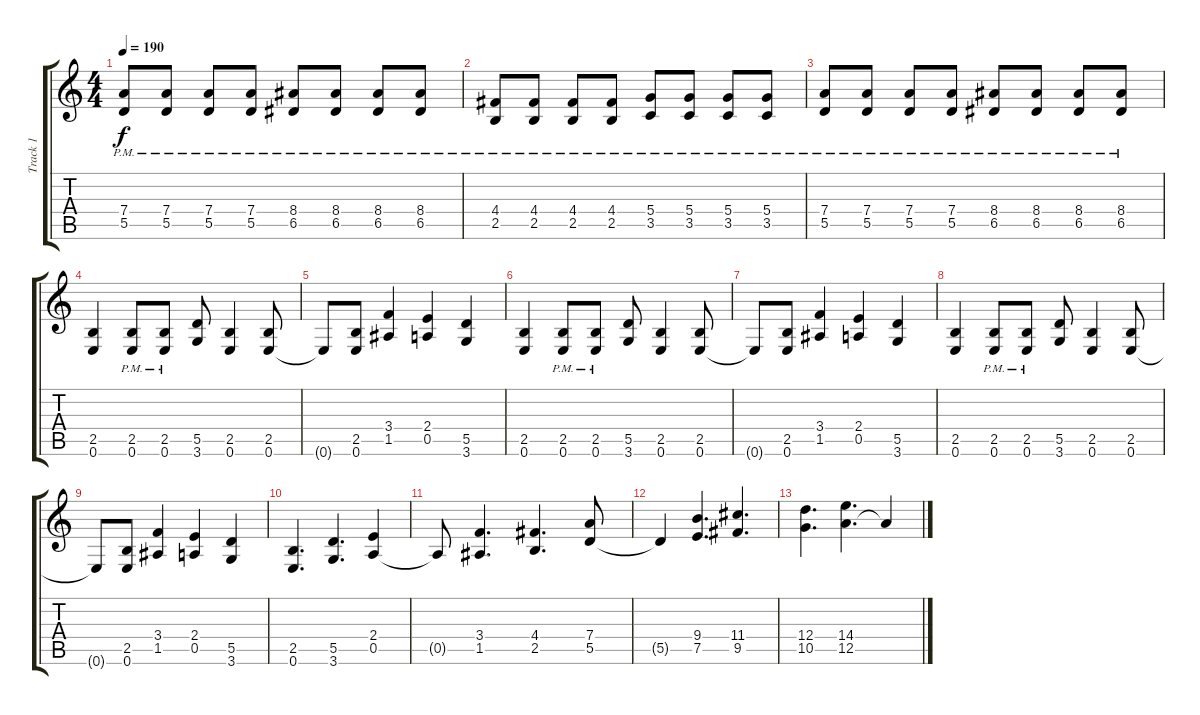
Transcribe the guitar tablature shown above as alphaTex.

\track ("Track 1" "Track 1") {instrument distortionguitar}
\staff {score tabs}
\tuning (E4 B3 G3 D3 A2 E2) {hide}
\ts (4 4)
\tempo 190
\clef g2
\ks c
(7.4{pm} 5.5{pm}).8{dy f} (7.4{pm} 5.5{pm}).8 (7.4{pm} 5.5{pm}).8 (7.4{pm} 5.5{pm}).8 (8.4{pm} 6.5{pm}).8 (8.4{pm} 6.5{pm}).8 (8.4{pm} 6.5{pm}).8 (8.4{pm} 6.5{pm}).8 |
(4.4{pm} 2.5{pm}).8 (4.4{pm} 2.5{pm}).8 (4.4{pm} 2.5{pm}).8 (4.4{pm} 2.5{pm}).8 (5.4{pm} 3.5{pm}).8 (5.4{pm} 3.5{pm}).8 (5.4{pm} 3.5{pm}).8 (5.4{pm} 3.5{pm}).8 |
(7.4{pm} 5.5{pm}).8 (7.4{pm} 5.5{pm}).8 (7.4{pm} 5.5{pm}).8 (7.4{pm} 5.5{pm}).8 (8.4{pm} 6.5{pm}).8 (8.4{pm} 6.5{pm}).8 (8.4{pm} 6.5{pm}).8 (8.4{pm} 6.5{pm}).8 |
(2.5 0.6).4 (2.5{pm} 0.6{pm}).8 (2.5{pm} 0.6{pm}).8 (5.5 3.6).8 (2.5 0.6).4 (2.5 0.6).8 |
0.6{t}.8 (2.5 0.6).8 (3.4 1.5).4 (2.4 0.5).4 (5.5 3.6).4 |
(2.5 0.6).4 (2.5{pm} 0.6{pm}).8 (2.5{pm} 0.6{pm}).8 (5.5 3.6).8 (2.5 0.6).4 (2.5 0.6).8 |
0.6{t}.8 (2.5 0.6).8 (3.4 1.5).4 (2.4 0.5).4 (5.5 3.6).4 |
(2.5 0.6).4 (2.5{pm} 0.6{pm}).8 (2.5{pm} 0.6{pm}).8 (5.5 3.6).8 (2.5 0.6).4 (2.5 0.6).8 |
0.6{t}.8 (2.5 0.6).8 (3.4 1.5).4 (2.4 0.5).4 (5.5 3.6).4 |
(2.5 0.6).4{d} (5.5 3.6).4{d} (2.4 0.5).4 |
0.5{t}.8 (3.4 1.5).4{d} (4.4 2.5).4{d} (7.4 5.5).8 |
5.5{t}.4 (9.4 7.5).4{d} (11.4 9.5).4{d} |
(12.4 10.5).4{d} (14.4 12.5).4{d} 12.5{t}.4
